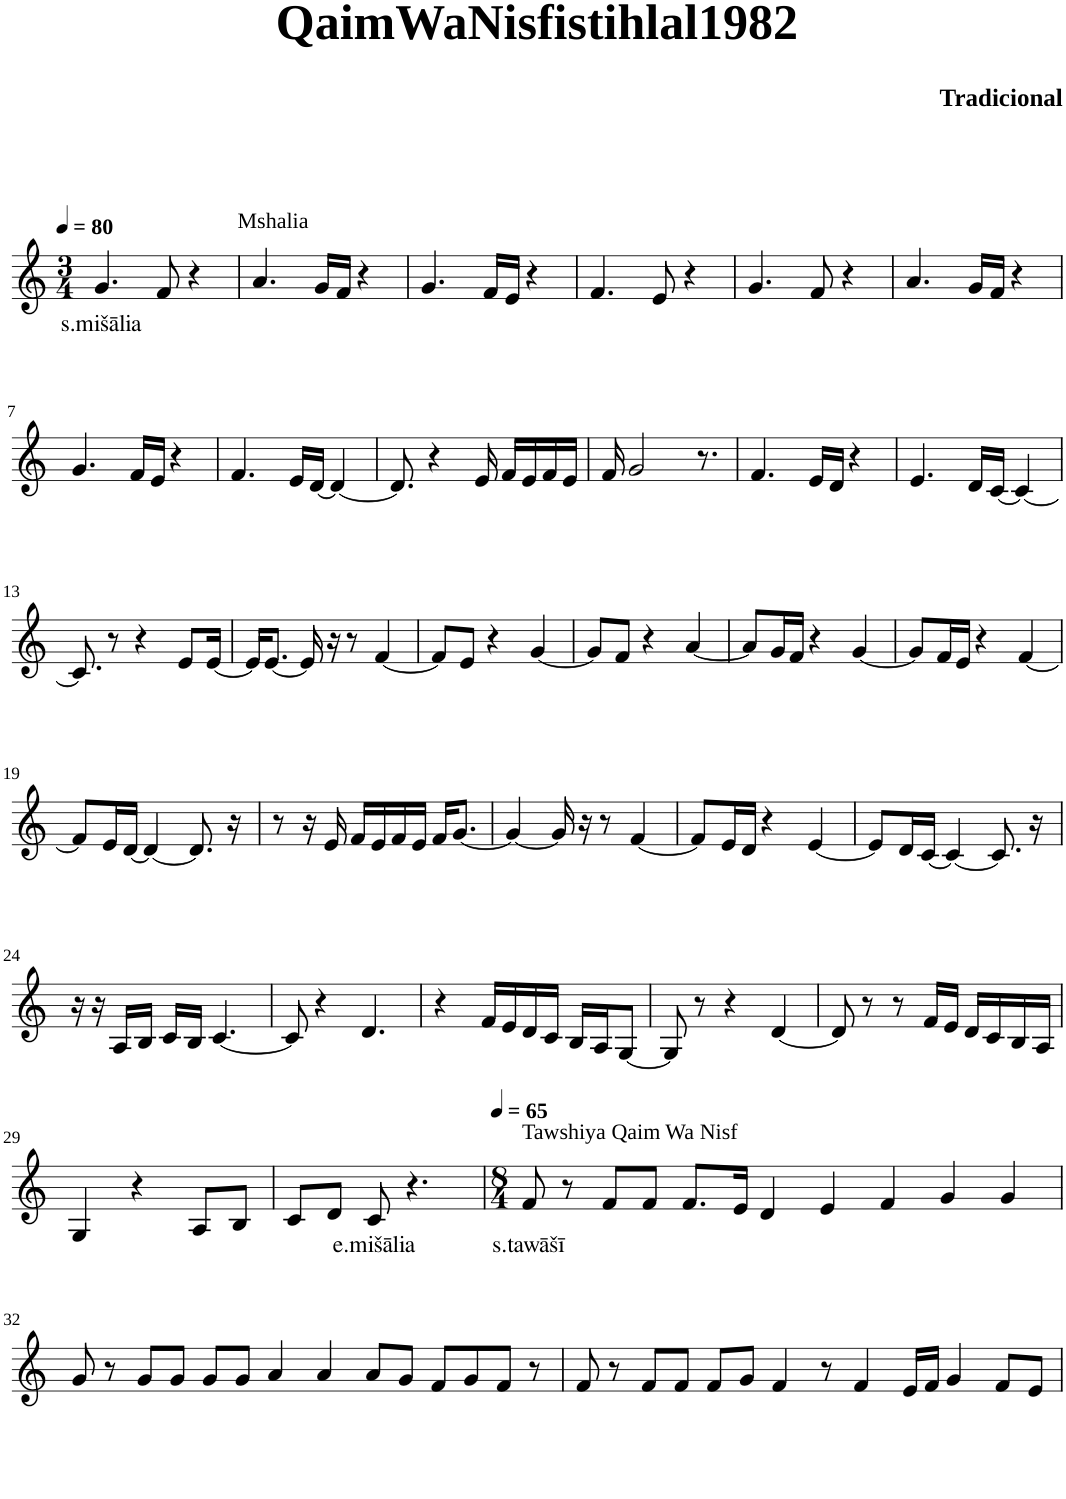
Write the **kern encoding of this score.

**kern	**text
*part1	*part1
*staff1	*staff1
*I"Violin	*
*clefG2	*
*k[]	*
*M3/4	*
*MM80	*
=1	=1
!	!LO:LY:b
4.g/	s.mišālia
8f/	.
4r	.
!LO:TX:a:t=Mshalia	!
=2	=2
4.a/	.
16g/LL	.
16f/JJ	.
4r	.
=3	=3
4.g/	.
16f/LL	.
16e/JJ	.
4r	.
=4	=4
4.f/	.
8e/	.
4r	.
=5	=5
4.g/	.
8f/	.
4r	.
=6	=6
4.a/	.
16g/LL	.
16f/JJ	.
4r	.
!!LO:LB:g=z
=7	=7
4.g/	.
16f/LL	.
16e/JJ	.
4r	.
=8	=8
4.f/	.
16e/LL	.
[16d/JJ	.
4d/_	.
=9	=9
8.d/]	.
4r	.
16e/	.
16f/LL	.
16e/	.
16f/	.
16e/JJ	.
=10	=10
16f/	.
2g/	.
8.r	.
=11	=11
4.f/	.
16e/LL	.
16d/JJ	.
4r	.
=12	=12
4.e/	.
16d/LL	.
[16c/JJ	.
4c/_	.
!!LO:LB:g=z
=13	=13
8.c/]	.
8r	.
4r	.
8e/L	.
[16e/Jk	.
=14	=14
16e/KL]	.
[8.e/J	.
16e/]	.
16r	.
8r	.
[4f/	.
=15	=15
8f/L]	.
8e/J	.
4r	.
[4g/	.
=16	=16
8g/L]	.
8f/J	.
4r	.
[4a/	.
=17	=17
8a/L]	.
16g/L	.
16f/JJ	.
4r	.
[4g/	.
=18	=18
8g/L]	.
16f/L	.
16e/JJ	.
4r	.
[4f/	.
!!LO:LB:g=z
=19	=19
8f/L]	.
16e/L	.
[16d/JJ	.
4d/_	.
8.d/]	.
16r	.
=20	=20
8r	.
16r	.
16e/	.
16f/LL	.
16e/	.
16f/	.
16e/JJ	.
16f/KL	.
[8.g/J	.
=21	=21
4g/_	.
16g/]	.
16r	.
8r	.
[4f/	.
=22	=22
8f/L]	.
16e/L	.
16d/JJ	.
4r	.
[4e/	.
=23	=23
8e/L]	.
16d/L	.
[16c/JJ	.
4c/_	.
8.c/]	.
16r	.
!!LO:LB:g=z
=24	=24
16r	.
16r	.
16A/LL	.
16B/JJ	.
16c/LL	.
16B/JJ	.
[4.c/	.
=25	=25
8c/]	.
4r	.
4.d/	.
=26	=26
4r	.
16f/LL	.
16e/	.
16d/	.
16c/JJ	.
16B/LL	.
16A/J	.
[8G/J	.
=27	=27
8G/]	.
8r	.
4r	.
[4d/	.
=28	=28
8d/]	.
8r	.
8r	.
16f/LL	.
16e/JJ	.
16d/LL	.
16c/	.
16B/	.
16A/JJ	.
!!LO:LB:g=z
=29	=29
4G/	.
4r	.
8A/L	.
8B/J	.
=30	=30
8c/L	.
8d/J	.
!	!LO:LY:b
8c/	e.mišālia
4.r	.
=31	=31
*M8/4	*
*MM65	*
!LO:TX:a:t=Tawshiya Qaim Wa Nisf	!
!	!LO:LY:b
8f/	s.tawāšī
8r	.
8f/L	.
8f/J	.
8.f/L	.
16e/Jk	.
4d/	.
4e/	.
4f/	.
4g/	.
4g/	.
!!LO:LB:g=z
=32	=32
8g/	.
8r	.
8g/L	.
8g/J	.
8g/L	.
8g/J	.
4a/	.
4a/	.
8a/L	.
8g/J	.
8f/L	.
8g/	.
8f/J	.
8r	.
=33	=33
8f/	.
8r	.
8f/L	.
8f/J	.
8f/L	.
8g/J	.
4f/	.
8r	.
4f/	.
16e/LL	.
16f/JJ	.
4g/	.
8f/L	.
8e/J	.
=	=
*-	*-
